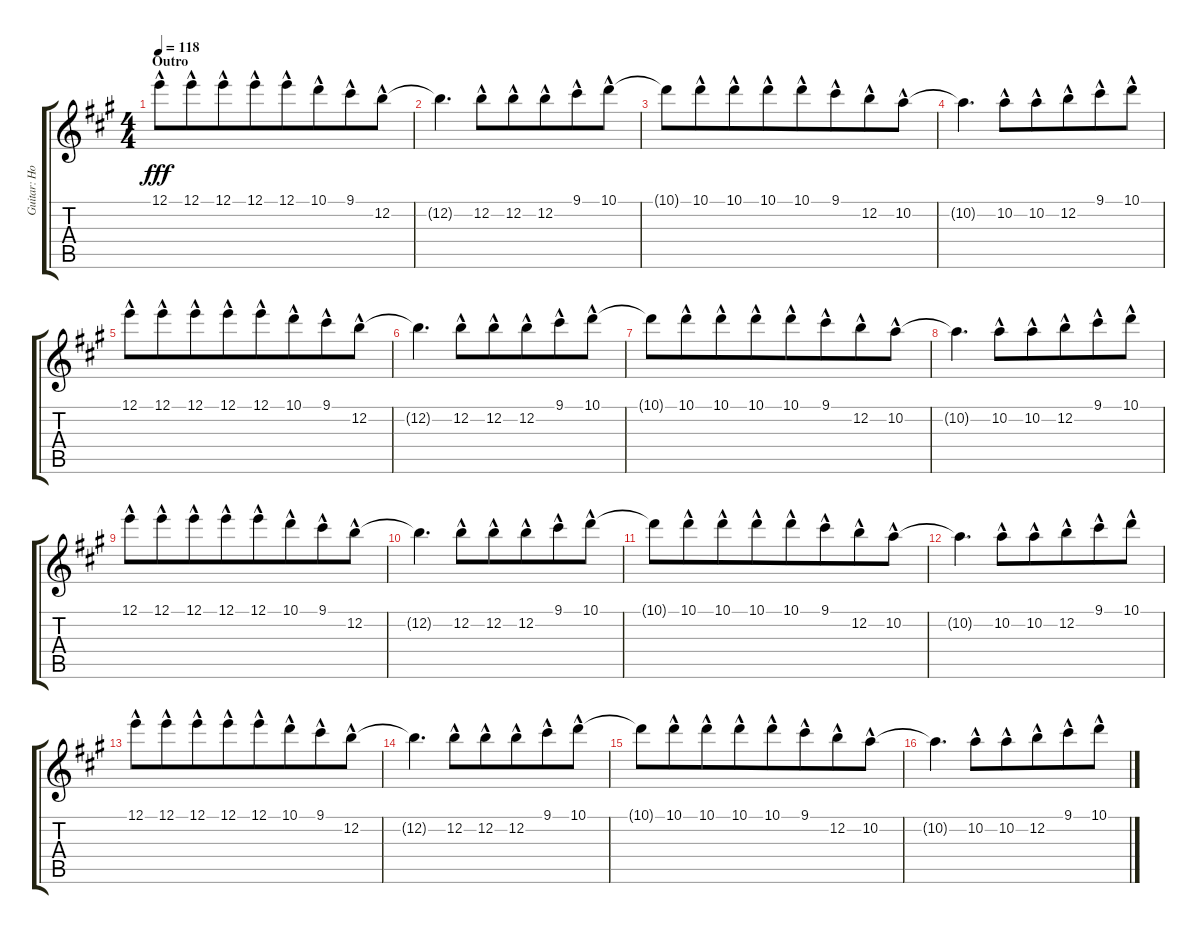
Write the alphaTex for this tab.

\track ("Guitar: Howard" "Guitar: Ho") {instrument overdrivenguitar}
\staff {score tabs}
\tuning (E4 B3 G3 D3 A2 E2) {hide}
\ts (4 4)
\section ("" "Outro")
\tempo 118
\clef g2
\ks a
12.1{hac}.8{dy fff volume 16 beam merge} 12.1{hac}.8{beam merge} 12.1{hac}.8{beam merge} 12.1{hac}.8{beam merge} 12.1{hac}.8{beam merge} 10.1{hac}.8{beam merge} 9.1{hac}.8{beam merge} 12.2{hac}.8 |
12.2{t}.4{d} 12.2{hac}.8{beam merge} 12.2{hac}.8{beam merge} 12.2{hac}.8{beam merge} 9.1{hac}.8{beam merge} 10.1{hac}.8 |
10.1{t}.8{beam merge} 10.1{hac}.8{beam merge} 10.1{hac}.8{beam merge} 10.1{hac}.8{beam merge} 10.1{hac}.8{beam merge} 9.1{hac}.8{beam merge} 12.2{hac}.8{beam merge} 10.2{hac}.8 |
10.2{t}.4{d} 10.2{hac}.8{beam merge} 10.2{hac}.8{beam merge} 12.2{hac}.8{beam merge} 9.1{hac}.8{beam merge} 10.1{hac}.8 |
12.1{hac}.8{volume 8 beam merge} 12.1{hac}.8{beam merge} 12.1{hac}.8{beam merge} 12.1{hac}.8{beam merge} 12.1{hac}.8{beam merge} 10.1{hac}.8{beam merge} 9.1{hac}.8{beam merge} 12.2{hac}.8 |
12.2{t}.4{d} 12.2{hac}.8{beam merge} 12.2{hac}.8{beam merge} 12.2{hac}.8{beam merge} 9.1{hac}.8{beam merge} 10.1{hac}.8 |
10.1{t}.8{beam merge} 10.1{hac}.8{beam merge} 10.1{hac}.8{beam merge} 10.1{hac}.8{beam merge} 10.1{hac}.8{beam merge} 9.1{hac}.8{beam merge} 12.2{hac}.8{beam merge} 10.2{hac}.8 |
10.2{t}.4{d} 10.2{hac}.8{beam merge} 10.2{hac}.8{beam merge} 12.2{hac}.8{beam merge} 9.1{hac}.8{beam merge} 10.1{hac}.8 |
12.1{hac}.8{volume 4 beam merge} 12.1{hac}.8{beam merge} 12.1{hac}.8{beam merge} 12.1{hac}.8{beam merge} 12.1{hac}.8{beam merge} 10.1{hac}.8{beam merge} 9.1{hac}.8{beam merge} 12.2{hac}.8 |
12.2{t}.4{d} 12.2{hac}.8{beam merge} 12.2{hac}.8{beam merge} 12.2{hac}.8{beam merge} 9.1{hac}.8{beam merge} 10.1{hac}.8 |
10.1{t}.8{beam merge} 10.1{hac}.8{beam merge} 10.1{hac}.8{beam merge} 10.1{hac}.8{beam merge} 10.1{hac}.8{beam merge} 9.1{hac}.8{beam merge} 12.2{hac}.8{beam merge} 10.2{hac}.8 |
10.2{t}.4{d} 10.2{hac}.8{beam merge} 10.2{hac}.8{beam merge} 12.2{hac}.8{beam merge} 9.1{hac}.8{beam merge} 10.1{hac}.8 |
12.1{hac}.8{volume 0 beam merge} 12.1{hac}.8{beam merge} 12.1{hac}.8{beam merge} 12.1{hac}.8{beam merge} 12.1{hac}.8{beam merge} 10.1{hac}.8{beam merge} 9.1{hac}.8{beam merge} 12.2{hac}.8 |
12.2{t}.4{d} 12.2{hac}.8{beam merge} 12.2{hac}.8{beam merge} 12.2{hac}.8{beam merge} 9.1{hac}.8{beam merge} 10.1{hac}.8 |
10.1{t}.8{beam merge} 10.1{hac}.8{beam merge} 10.1{hac}.8{beam merge} 10.1{hac}.8{beam merge} 10.1{hac}.8{beam merge} 9.1{hac}.8{beam merge} 12.2{hac}.8{beam merge} 10.2{hac}.8 |
10.2{t}.4{d} 10.2{hac}.8{beam merge} 10.2{hac}.8{beam merge} 12.2{hac}.8{beam merge} 9.1{hac}.8{beam merge} 10.1{hac}.8
